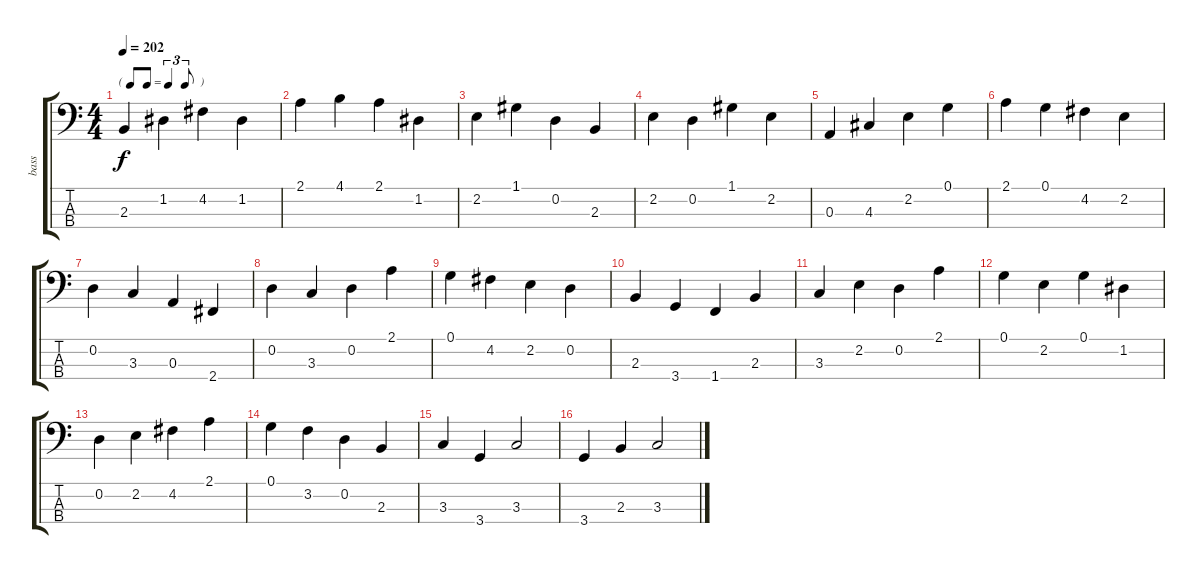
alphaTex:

\track ("bass" "bass") {instrument acousticbass}
\staff {score tabs}
\tuning (G2 D2 A1 E1) {hide}
\ts (4 4)
\tf triplet8th
\tempo 202
\clef f4
\ks c
2.3.4{dy f} 1.2.4 4.2.4 1.2.4 |
2.1.4 4.1.4 2.1.4 1.2.4 |
2.2.4 1.1.4 0.2.4 2.3.4 |
2.2.4 0.2.4 1.1.4 2.2.4 |
0.3.4 4.3.4 2.2.4 0.1.4 |
2.1.4 0.1.4 4.2.4 2.2.4 |
0.2.4 3.3.4 0.3.4 2.4.4 |
0.2.4 3.3.4 0.2.4 2.1.4 |
0.1.4 4.2.4 2.2.4 0.2.4 |
2.3.4 3.4.4 1.4.4 2.3.4 |
3.3.4 2.2.4 0.2.4 2.1.4 |
0.1.4 2.2.4 0.1.4 1.2.4 |
0.2.4 2.2.4 4.2.4 2.1.4 |
0.1.4 3.2.4 0.2.4 2.3.4 |
3.3.4 3.4.4 3.3.2 |
3.4.4 2.3.4 3.3.2
